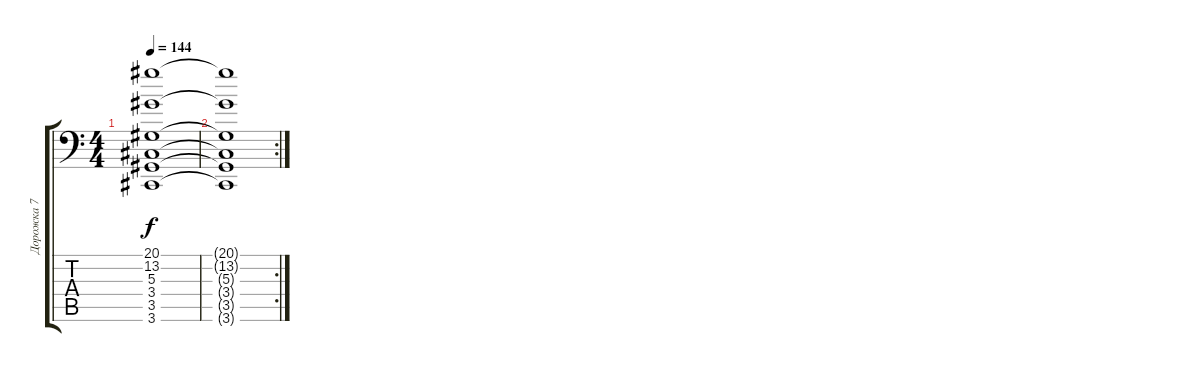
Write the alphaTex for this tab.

\track ("Дорожка 7" "Дорожка 7") {instrument stringensemble1}
\staff {score tabs}
\tuning (C4 G3 Eb3 Bb2 F2 Bb1) {hide}
\ts (4 4)
\tempo 144
\clef f4
\ks c
(20.1 13.2 5.3 3.4 3.5 3.6).1{dy f} |
\rc 2
(20.1{t} 13.2{t} 5.3{t} 3.4{t} 3.5{t} 3.6{t}).1
